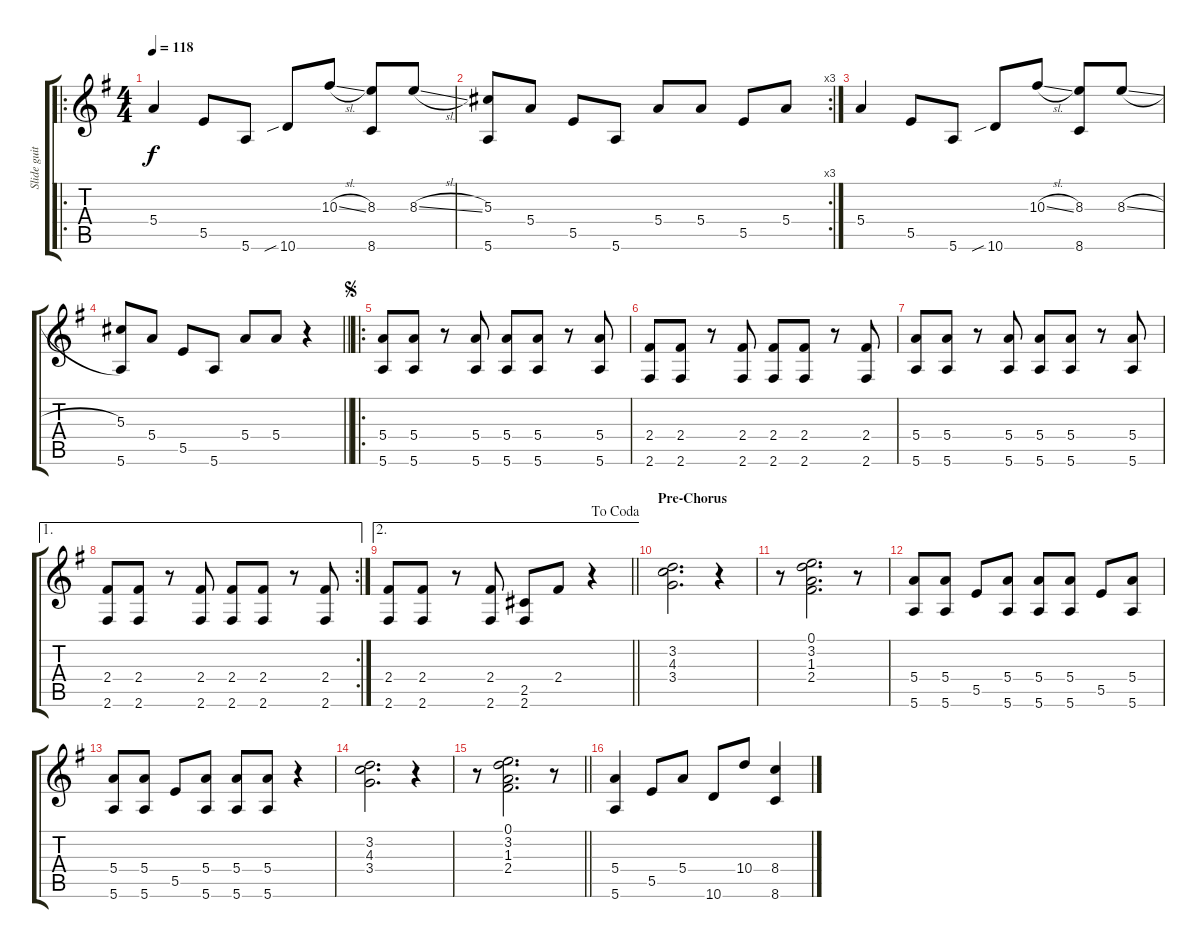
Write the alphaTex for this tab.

\track ("Slide guitar" "Slide guit") {instrument distortionguitar}
\staff {score tabs}
\tuning (E4 B3 Ab3 E3 B2 E2) {hide}
\ro
\ts (4 4)
\tempo 118
\clef g2
\ks g
5.4.4{dy f} 5.5.8 5.6.8 10.6{sib}.8 10.3{sl}.8 (8.3 8.6).8 8.3{sl}.8 |
\rc 3
(5.3 5.6).8 5.4.8 5.5.8 5.6.8 5.4.8 5.4.8 5.5.8 5.4.8 |
5.4.4 5.5.8 5.6.8 10.6{sib}.8 10.3{sl}.8 (8.3 8.6).8 8.3{sl}.8 |
\barLineRight lightlight
(5.3 5.6).8 5.4.8 5.5.8 5.6.8 5.4.8 5.4.8 r.4 |
\ro
\jump segno
(5.4 5.6).8 (5.4 5.6).8 r.8 (5.4 5.6).8 (5.4 5.6).8 (5.4 5.6).8 r.8 (5.4 5.6).8 |
(2.4 2.6).8 (2.4 2.6).8 r.8 (2.4 2.6).8 (2.4 2.6).8 (2.4 2.6).8 r.8 (2.4 2.6).8 |
(5.4 5.6).8 (5.4 5.6).8 r.8 (5.4 5.6).8 (5.4 5.6).8 (5.4 5.6).8 r.8 (5.4 5.6).8 |
\ae 1
\rc 2
(2.4 2.6).8 (2.4 2.6).8 r.8 (2.4 2.6).8 (2.4 2.6).8 (2.4 2.6).8 r.8 (2.4 2.6).8 |
\ae 2
\jump dacoda
\barLineRight lightlight
(2.4 2.6).8 (2.4 2.6).8 r.8 (2.4 2.6).8 (2.5 2.6).8 2.4.8 r.4 |
\section ("" "Pre-Chorus")
(3.2 4.3 3.4).2{d} r.4 |
r.8 (0.1 3.2 1.3 2.4).2{d} r.8 |
(5.4 5.6).8 (5.4 5.6).8 5.5.8 (5.4 5.6).8 (5.4 5.6).8 (5.4 5.6).8 5.5.8 (5.4 5.6).8 |
(5.4 5.6).8 (5.4 5.6).8 5.5.8 (5.4 5.6).8 (5.4 5.6).8 (5.4 5.6).8 r.4 |
(3.2 4.3 3.4).2{d} r.4 |
\barLineRight lightlight
r.8 (0.1 3.2 1.3 2.4).2{d} r.8 |
(5.4 5.6).4 5.5.8 5.4.8 10.6.8 10.4.8 (8.4 8.6).4
